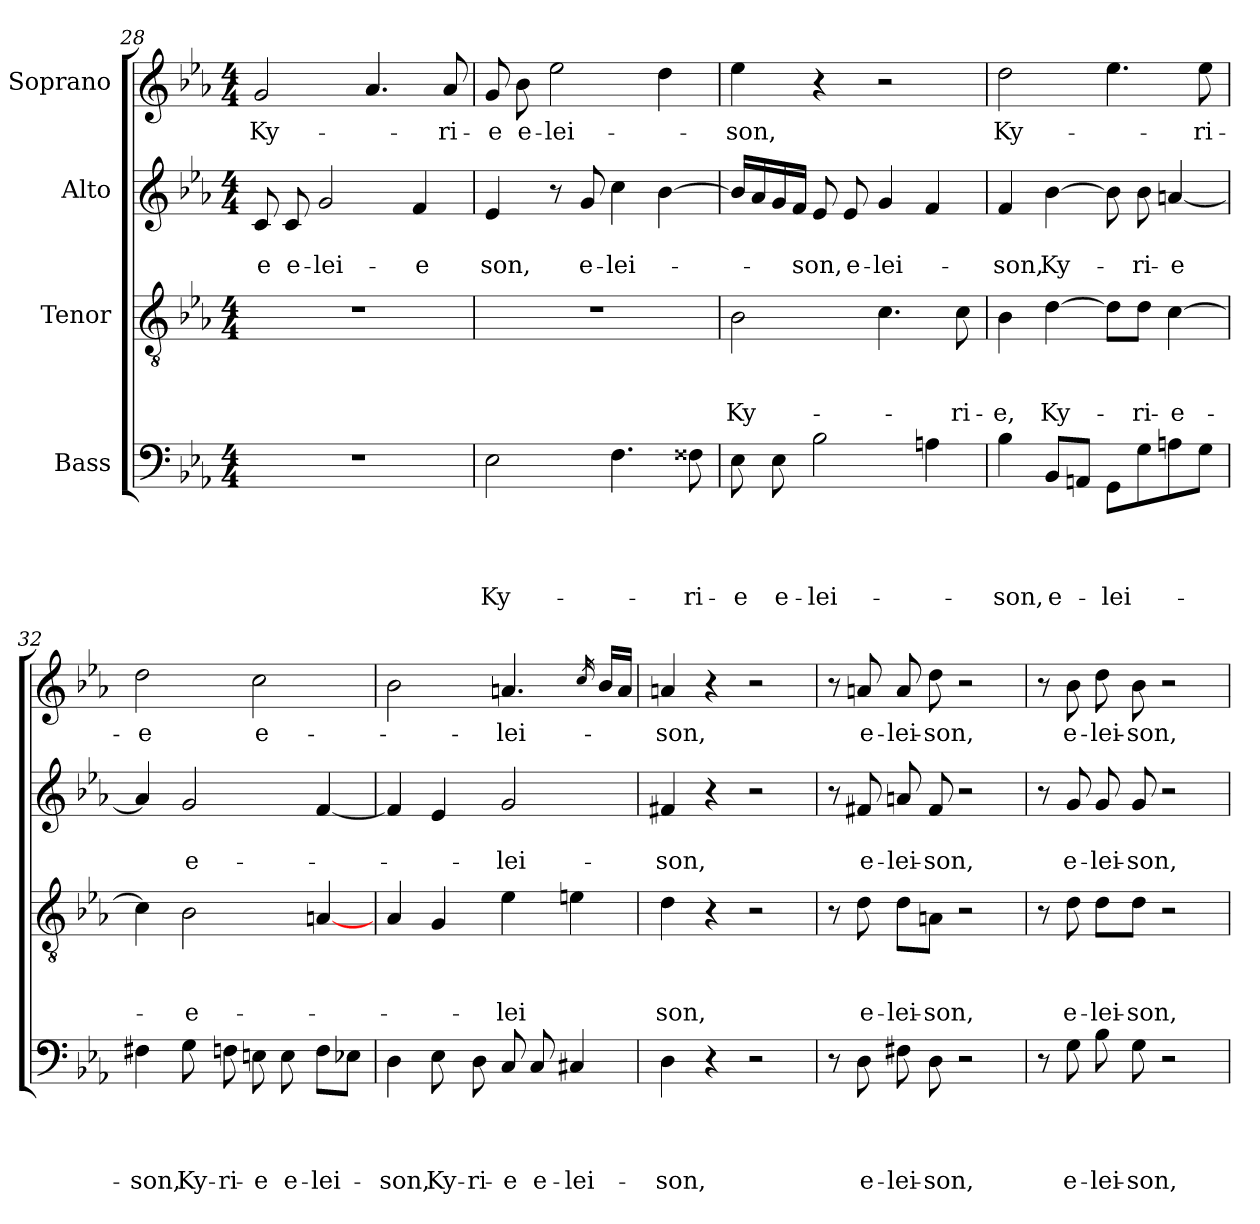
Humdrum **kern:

**kern	**text	**text	**text	**text	**kern	**text	**text	**text	**kern	**text	**text	**kern	**text
*part4	*part4	*part4	*part4	*part4	*part3	*part3	*part3	*part3	*part2	*part2	*part2	*part1	*part1
*staff4	*staff4	*staff4	*staff4	*staff4	*staff3	*staff3	*staff3	*staff3	*staff2	*staff2	*staff2	*staff1	*staff1
*I"Bass	*	*	*	*	*I"Tenor	*	*	*	*I"Alto	*	*	*I"Soprano	*
*clefF4	*	*	*	*	*clefGv2	*	*	*	*clefG2	*	*	*clefG2	*
*k[b-e-a-]	*	*	*	*	*k[b-e-a-]	*	*	*	*k[b-e-a-]	*	*	*k[b-e-a-]	*
*E-:	*	*	*	*	*E-:	*	*	*	*E-:	*	*	*E-:	*
*M4/4	*	*	*	*	*M4/4	*	*	*	*M4/4	*	*	*M4/4	*
=28	=28	=28	=28	=28	=28	=28	=28	=28	=28	=28	=28	=28	=28
!	!	!	!	!	!	!	!	!	!	!	!LO:LY:b	!	!LO:LY:b
1r	.	.	.	.	1r	.	.	.	8c/	.	-e	2g/	Ky-
!	!	!	!	!	!	!	!	!	!	!	!LO:LY:b	!	!
.	.	.	.	.	.	.	.	.	8c/	.	e-	.	.
!	!	!	!	!	!	!	!	!	!	!	!LO:LY:b	!	!
.	.	.	.	.	.	.	.	.	2g/	.	-lei-	.	.
.	.	.	.	.	.	.	.	.	.	.	.	4.a-/	.
!	!	!	!	!	!	!	!	!	!	!	!LO:LY:b	!	!
.	.	.	.	.	.	.	.	.	4f/	.	-e	.	.
!	!	!	!	!	!	!	!	!	!	!	!	!	!LO:LY:b
.	.	.	.	.	.	.	.	.	.	.	.	8a-/	-ri-
!!LO:LB:g=z
=29	=29	=29	=29	=29	=29	=29	=29	=29	=29	=29	=29	=29	=29
!	!	!	!	!LO:LY:b	!	!	!	!	!	!	!LO:LY:b	!	!LO:LY:b
2E-\	.	.	.	Ky-	1r	.	.	.	4e-/	.	son,	8g/	-e
!	!	!	!	!	!	!	!	!	!	!	!	!	!LO:LY:b
.	.	.	.	.	.	.	.	.	.	.	.	8b-\	e-
!	!	!	!	!	!	!	!	!	!	!	!	!	!LO:LY:b
.	.	.	.	.	.	.	.	.	8r	.	.	2ee-\	-lei-
!	!	!	!	!	!	!	!	!	!	!	!LO:LY:b	!	!
.	.	.	.	.	.	.	.	.	8g/	.	e-	.	.
!	!	!	!	!	!	!	!	!	!	!	!LO:LY:b	!	!
4.F\	.	.	.	.	.	.	.	.	4cc\	.	-lei-	.	.
.	.	.	.	.	.	.	.	.	[4b-\	.	.	4dd\	.
!	!	!	!	!LO:LY:b	!	!	!	!	!	!	!	!	!
8F##\	.	.	.	-ri-	.	.	.	.	.	.	.	.	.
=30	=30	=30	=30	=30	=30	=30	=30	=30	=30	=30	=30	=30	=30
!	!	!	!	!LO:LY:b	!	!	!	!LO:LY:b	!	!	!	!	!LO:LY:b
8E-\	.	.	.	-e	2B-\	.	.	Ky-	16b-/LL]	.	.	4ee-\	-son,
.	.	.	.	.	.	.	.	.	16a-/	.	.	.	.
!	!	!	!	!LO:LY:b	!	!	!	!	!	!	!	!	!
8E-\	.	.	.	e-	.	.	.	.	16g/	.	.	.	.
.	.	.	.	.	.	.	.	.	16f/JJ	.	.	.	.
!	!	!	!	!LO:LY:b	!	!	!	!	!	!	!LO:LY:b	!	!
2B-\	.	.	.	-lei-	.	.	.	.	8e-/	.	-son,	4r	.
!	!	!	!	!	!	!	!	!	!	!	!LO:LY:b	!	!
.	.	.	.	.	.	.	.	.	8e-/	.	e-	.	.
!	!	!	!	!	!	!	!	!	!	!	!LO:LY:b	!	!
.	.	.	.	.	4.c\	.	.	.	4g/	.	-lei-	2r	.
4An\	.	.	.	.	.	.	.	.	4f/	.	.	.	.
!	!	!	!	!	!	!	!	!LO:LY:b	!	!	!	!	!
.	.	.	.	.	8c\	.	.	-ri-	.	.	.	.	.
=31	=31	=31	=31	=31	=31	=31	=31	=31	=31	=31	=31	=31	=31
!	!	!	!	!LO:LY:b	!	!	!	!LO:LY:b	!	!	!LO:LY:b	!	!LO:LY:b
4B-\	.	.	.	-son,	4B-\	.	.	-e,	4f/	.	-son,	2dd\	Ky-
!	!	!	!	!LO:LY:b	!	!	!	!LO:LY:b	!	!	!LO:LY:b	!	!
8BB-/L	.	.	.	e-	[4d\	.	.	Ky-	[4b-\	.	Ky-	.	.
8AAn/J	.	.	.	.	.	.	.	.	.	.	.	.	.
!	!	!	!	!LO:LY:b	!	!	!	!	!	!	!	!	!
8GG\L	.	.	.	-lei-	8d\L]	.	.	.	8b-\]	.	.	4.ee-\	.
!	!	!	!	!	!	!	!	!LO:LY:b	!	!	!LO:LY:b	!	!
8G\	.	.	.	.	8d\J	.	.	-ri-	8b-\	.	-ri-	.	.
!	!	!	!	!	!	!	!	!LO:LY:b	!	!	!LO:LY:b	!	!
8An\	.	.	.	.	[4c\	.	.	-e-	[4an/	.	-e	.	.
!	!	!	!	!	!	!	!	!	!	!	!	!	!LO:LY:b
8G\J	.	.	.	.	.	.	.	.	.	.	.	8ee-\	-ri-
=32	=32	=32	=32	=32	=32	=32	=32	=32	=32	=32	=32	=32	=32
!	!	!	!	!LO:LY:b	!	!	!	!	!	!	!	!	!LO:LY:b
4F#X\	.	.	.	-son,	4c\]	.	.	.	4a/]	.	.	2dd\	-e
!	!	!	!	!LO:LY:b	!	!	!	!LO:LY:b	!	!	!LO:LY:b	!	!
8G\	.	.	.	Ky-	2B-\	.	.	-e-	2g/	.	e-	.	.
!	!	!	!	!LO:LY:b	!	!	!	!	!	!	!	!	!
8Fn\	.	.	.	-ri-	.	.	.	.	.	.	.	.	.
!	!	!	!	!LO:LY:b	!	!	!	!	!	!	!	!	!LO:LY:b
8En\	.	.	.	-e	.	.	.	.	.	.	.	2cc\	e-
!	!	!	!	!LO:LY:b	!	!	!	!	!	!	!	!	!
8E\	.	.	.	e-	.	.	.	.	.	.	.	.	.
!	!	!	!	!LO:LY:b	!	!	!	!	!	!	!	!	!
8F\L	.	.	.	-lei-	[4An/	.	.	.	[4f/	.	.	.	.
8E-X\J	.	.	.	.	.	.	.	.	.	.	.	.	.
!!LO:PB:g=z
=33	=33	=33	=33	=33	=33	=33	=33	=33	=33	=33	=33	=33	=33
!	!	!	!	!LO:LY:b	!	!	!	!	!	!	!	!	!
4D\	.	.	.	-son,	4A-/	.	.	.	4f/]	.	.	2b-\	.
!	!	!	!	!LO:LY:b	!	!	!	!	!	!	!	!	!
8E-\	.	.	.	Ky-	4G/	.	.	.	4e-/	.	.	.	.
!	!	!	!	!LO:LY:b	!	!	!	!	!	!	!	!	!
8D\	.	.	.	-ri-	.	.	.	.	.	.	.	.	.
!	!	!	!	!LO:LY:b	!	!	!	!LO:LY:b	!	!	!LO:LY:b	!	!LO:LY:b
8C/	.	.	.	-e	4e-\	.	.	-lei	2g/	.	-lei-	4.an/	-lei-
!	!	!	!	!LO:LY:b	!	!	!	!	!	!	!	!	!
8C/	.	.	.	e-	.	.	.	.	.	.	.	.	.
!	!	!	!	!LO:LY:b	!	!	!	!	!	!	!	!	!
4C#X/	.	.	.	-lei-	4en\	.	.	.	.	.	.	.	.
.	.	.	.	.	.	.	.	.	.	.	.	16qcc/	.
.	.	.	.	.	.	.	.	.	.	.	.	16b-/LL	.
.	.	.	.	.	.	.	.	.	.	.	.	16a/JJ	.
=34	=34	=34	=34	=34	=34	=34	=34	=34	=34	=34	=34	=34	=34
!	!	!	!	!LO:LY:b	!	!	!	!LO:LY:b	!	!	!LO:LY:b	!	!LO:LY:b
4D\	.	.	.	-son,	4d\	.	.	son,	4f#X/	.	-son,	4an/	-son,
4r	.	.	.	.	4r	.	.	.	4r	.	.	4r	.
2r	.	.	.	.	2r	.	.	.	2r	.	.	2r	.
=35	=35	=35	=35	=35	=35	=35	=35	=35	=35	=35	=35	=35	=35
8r	.	.	.	.	8r	.	.	.	8r	.	.	8r	.
!	!	!	!	!LO:LY:b	!	!	!	!LO:LY:b	!	!	!LO:LY:b	!	!LO:LY:b
8D\	.	.	.	e-	8d\	.	.	e-	8f#X/	.	e-	8an/	e-
!	!	!	!	!LO:LY:b	!	!	!	!LO:LY:b	!	!	!LO:LY:b	!	!LO:LY:b
8F#X\	.	.	.	-lei-	8d\L	.	.	-lei-	8an/	.	-lei-	8a/	-lei-
!	!	!	!	!LO:LY:b	!	!	!	!LO:LY:b	!	!	!LO:LY:b	!	!LO:LY:b
8D\	.	.	.	-son,	8An\J	.	.	-son,	8f#/	.	-son,	8dd\	-son,
2r	.	.	.	.	2r	.	.	.	2r	.	.	2r	.
=36	=36	=36	=36	=36	=36	=36	=36	=36	=36	=36	=36	=36	=36
8r	.	.	.	.	8r	.	.	.	8r	.	.	8r	.
!	!	!	!	!LO:LY:b	!	!	!	!LO:LY:b	!	!	!LO:LY:b	!	!LO:LY:b
8G\	.	.	.	e-	8d\	.	.	e-	8g/	.	e-	8b-\	e-
!	!	!	!	!LO:LY:b	!	!	!	!LO:LY:b	!	!	!LO:LY:b	!	!LO:LY:b
8B-\	.	.	.	-lei-	8d\L	.	.	-lei-	8g/	.	-lei-	8dd\	-lei-
!	!	!	!	!LO:LY:b	!	!	!	!LO:LY:b	!	!	!LO:LY:b	!	!LO:LY:b
8G\	.	.	.	-son,	8d\J	.	.	-son,	8g/	.	-son,	8b-\	-son,
2r	.	.	.	.	2r	.	.	.	2r	.	.	2r	.
=	=	=	=	=	=	=	=	=	=	=	=	=	=
*-	*-	*-	*-	*-	*-	*-	*-	*-	*-	*-	*-	*-	*-
